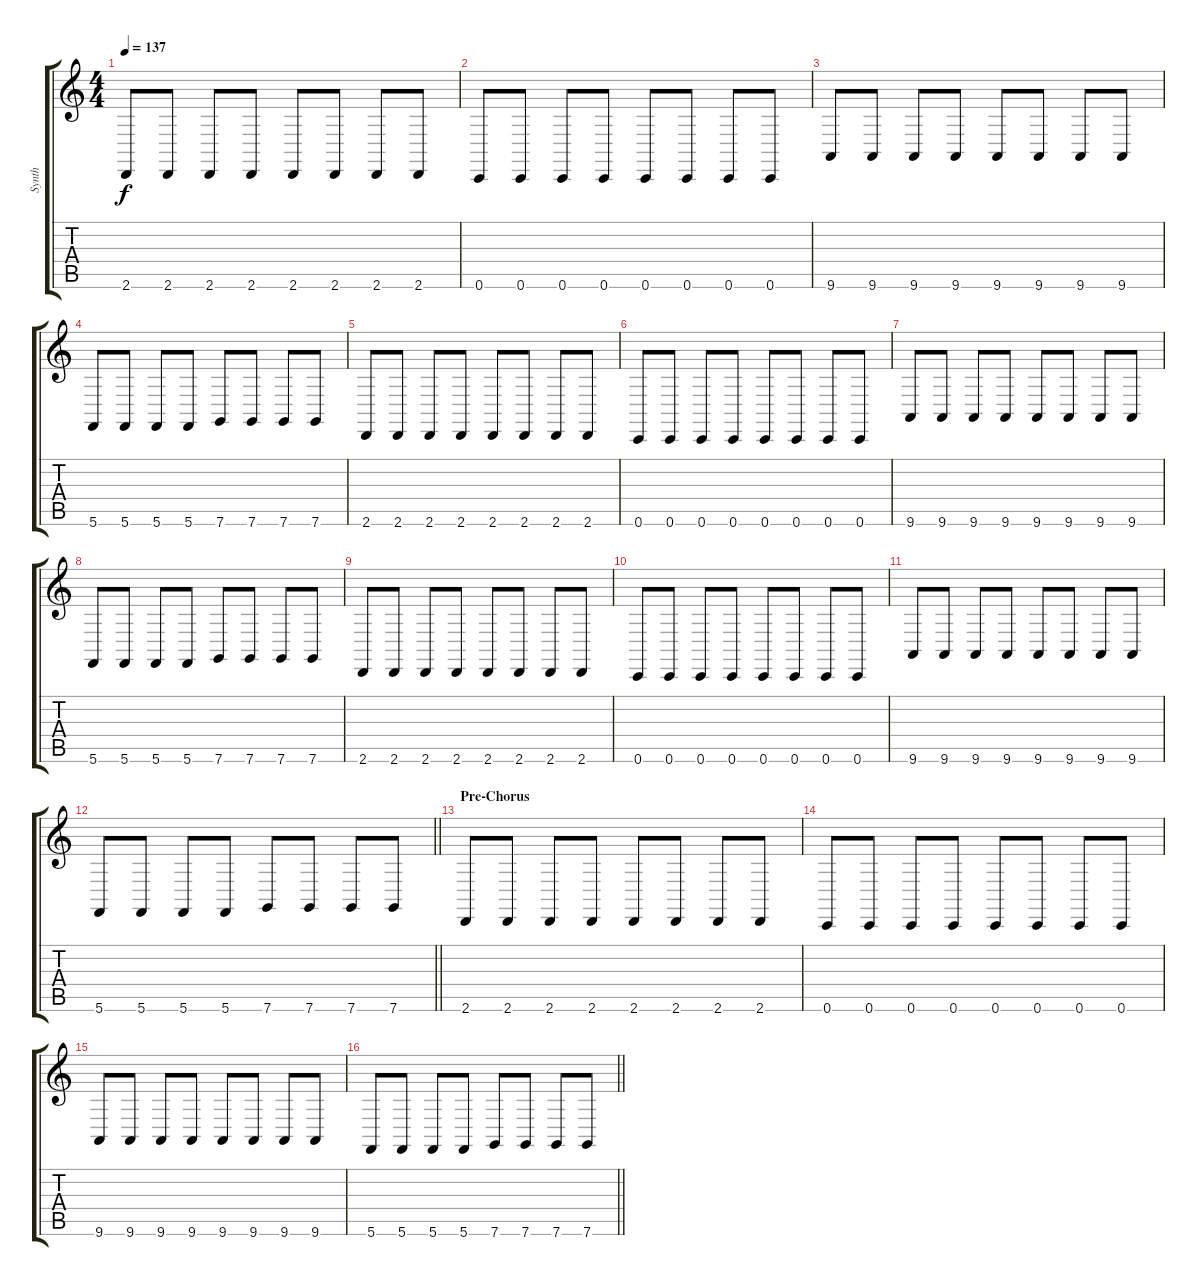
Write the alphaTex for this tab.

\track ("Synth" "Synth") {instrument lead8bassandlead}
\staff {score tabs}
\tuning (D4 A3 F3 C3 G2 C2) {hide}
\ts (4 4)
\tempo 137
\clef g2
\ks c
2.6.8{dy f} 2.6.8 2.6.8 2.6.8 2.6.8 2.6.8 2.6.8 2.6.8 |
0.6.8 0.6.8 0.6.8 0.6.8 0.6.8 0.6.8 0.6.8 0.6.8 |
9.6.8 9.6.8 9.6.8 9.6.8 9.6.8 9.6.8 9.6.8 9.6.8 |
5.6.8 5.6.8 5.6.8 5.6.8 7.6.8 7.6.8 7.6.8 7.6.8 |
2.6.8 2.6.8 2.6.8 2.6.8 2.6.8 2.6.8 2.6.8 2.6.8 |
0.6.8 0.6.8 0.6.8 0.6.8 0.6.8 0.6.8 0.6.8 0.6.8 |
9.6.8 9.6.8 9.6.8 9.6.8 9.6.8 9.6.8 9.6.8 9.6.8 |
5.6.8 5.6.8 5.6.8 5.6.8 7.6.8 7.6.8 7.6.8 7.6.8 |
2.6.8 2.6.8 2.6.8 2.6.8 2.6.8 2.6.8 2.6.8 2.6.8 |
0.6.8 0.6.8 0.6.8 0.6.8 0.6.8 0.6.8 0.6.8 0.6.8 |
9.6.8 9.6.8 9.6.8 9.6.8 9.6.8 9.6.8 9.6.8 9.6.8 |
\barLineRight lightlight
5.6.8 5.6.8 5.6.8 5.6.8 7.6.8 7.6.8 7.6.8 7.6.8 |
\section ("" "Pre-Chorus")
2.6.8 2.6.8 2.6.8 2.6.8 2.6.8 2.6.8 2.6.8 2.6.8 |
0.6.8 0.6.8 0.6.8 0.6.8 0.6.8 0.6.8 0.6.8 0.6.8 |
9.6.8 9.6.8 9.6.8 9.6.8 9.6.8 9.6.8 9.6.8 9.6.8 |
\barLineRight lightlight
5.6.8 5.6.8 5.6.8 5.6.8 7.6.8 7.6.8 7.6.8 7.6.8
